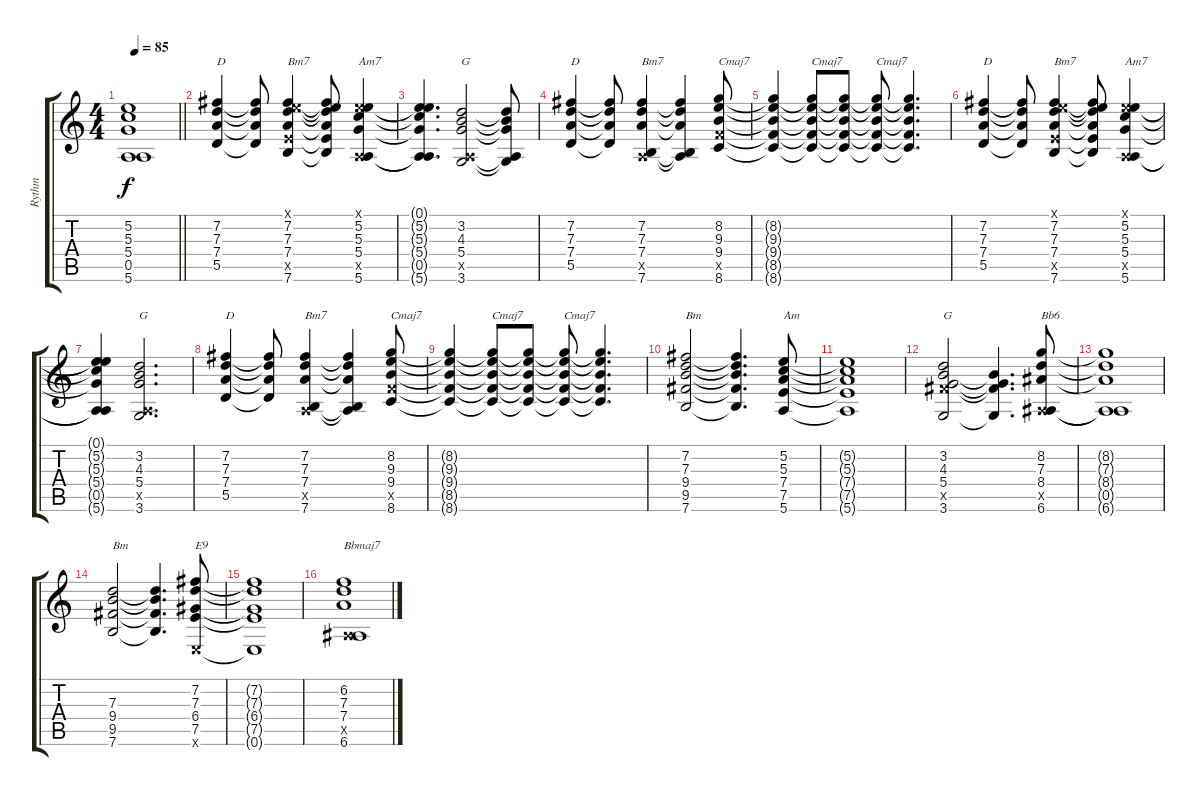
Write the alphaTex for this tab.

\track ("Rythm" "Rythm") {instrument electricguitarjazz}
\staff {score tabs}
\tuning (E4 B3 G3 D3 A2 E2) {hide}
\ts (4 4)
\tempo 85
\clef g2
\barLineRight lightlight
\ks c
(5.2{t} 5.3{t} 5.4{t} 0.5{t} 5.6{t}).1{dy f} |
(7.2 7.3 7.4 5.5).4{txt "D"} (7.2{t} 7.3{t} 7.4{t} 5.5{t}).8 (0.1{x} 7.2 7.3 7.4 7.5{x} 7.6).4{txt "Bm7"} (0.1{t} 7.2{t} 7.3{t} 7.4{t} 7.5{t} 7.6{t}).8 (0.1{x} 5.2 5.3 5.4 0.5{x} 5.6).4{txt "Am7"} |
(0.1{t} 5.2{t} 5.3{t} 5.4{t} 0.5{t} 5.6{t}).4{d} (3.2 4.3 5.4 0.5{x} 3.6).2{txt "G"} (3.2{t} 4.3{t} 5.4{t} 0.5{t} 3.6{t}).8 |
(7.2 7.3 7.4 5.5).4{txt "D"} (7.2{t} 7.3{t} 7.4{t} 5.5{t}).8 (7.2 7.3 7.4 0.5{x} 7.6).4{txt "Bm7"} (7.2{t} 7.3{t} 7.4{t} 0.5{t} 7.6{t}).4 (8.2 9.3 9.4 8.5{x} 8.6).8{txt "Cmaj7"} |
(8.2{t} 9.3{t} 9.4{t} 8.5{t} 8.6{t}).4 (8.2{t} 9.3{t} 9.4{t} 8.5{t} 8.6{t}).8{txt "Cmaj7"} (8.2{t} 9.3{t} 9.4{t} 8.5{t} 8.6{t}).8 (8.2{t} 9.3{t} 9.4{t} 8.5{t} 8.6{t}).8{txt "Cmaj7"} (8.2{t} 9.3{t} 9.4{t} 8.5{t} 8.6{t}).4{d} |
(7.2 7.3 7.4 5.5).4{txt "D"} (7.2{t} 7.3{t} 7.4{t} 5.5{t}).8 (0.1{x} 7.2 7.3 7.4 7.5{x} 7.6).4{txt "Bm7"} (0.1{t} 7.2{t} 7.3{t} 7.4{t} 7.5{t} 7.6{t}).8 (0.1{x} 5.2 5.3 5.4 0.5{x} 5.6).4{txt "Am7"} |
(0.1{t} 5.2{t} 5.3{t} 5.4{t} 0.5{t} 5.6{t}).4 (3.2 4.3 5.4 0.5{x} 3.6).2{d txt "G"} |
(7.2 7.3 7.4 5.5).4{txt "D"} (7.2{t} 7.3{t} 7.4{t} 5.5{t}).8 (7.2 7.3 7.4 0.5{x} 7.6).4{txt "Bm7"} (7.2{t} 7.3{t} 7.4{t} 0.5{t} 7.6{t}).4 (8.2 9.3 9.4 8.5{x} 8.6).8{txt "Cmaj7"} |
(8.2{t} 9.3{t} 9.4{t} 8.5{t} 8.6{t}).4 (8.2{t} 9.3{t} 9.4{t} 8.5{t} 8.6{t}).8{txt "Cmaj7"} (8.2{t} 9.3{t} 9.4{t} 8.5{t} 8.6{t}).8 (8.2{t} 9.3{t} 9.4{t} 8.5{t} 8.6{t}).8{txt "Cmaj7"} (8.2{t} 9.3{t} 9.4{t} 8.5{t} 8.6{t}).4{d} |
(7.2 7.3 9.4 9.5 7.6).2{txt "Bm"} (7.2{t} 7.3{t} 9.4{t} 9.5{t} 7.6{t}).4{d} (5.2 5.3 7.4 7.5 5.6).8{txt "Am"} |
(5.2{t} 5.3{t} 7.4{t} 7.5{t} 5.6{t}).1 |
(3.2 4.3 5.4 9.5{x} 3.6).2{txt "G"} (4.3{t} 5.4{t} 9.5{t} 3.6{t}).4{d} (8.2 7.3 8.4 0.5{x} 6.6).8{txt "Bb6"} |
(8.2{t} 7.3{t} 8.4{t} 0.5{t} 6.6{t}).1 |
(7.3 9.4 9.5 7.6).2{txt "Bm"} (7.3{t} 9.4{t} 9.5{t} 7.6{t}).4{d} (7.2 7.3 6.4 7.5 0.6{x}).8{txt "E9"} |
(7.2{t} 7.3{t} 6.4{t} 7.5{t} 0.6{t}).1 |
(6.2 7.3 7.4 0.5{x} 6.6).1{txt "Bbmaj7"}
